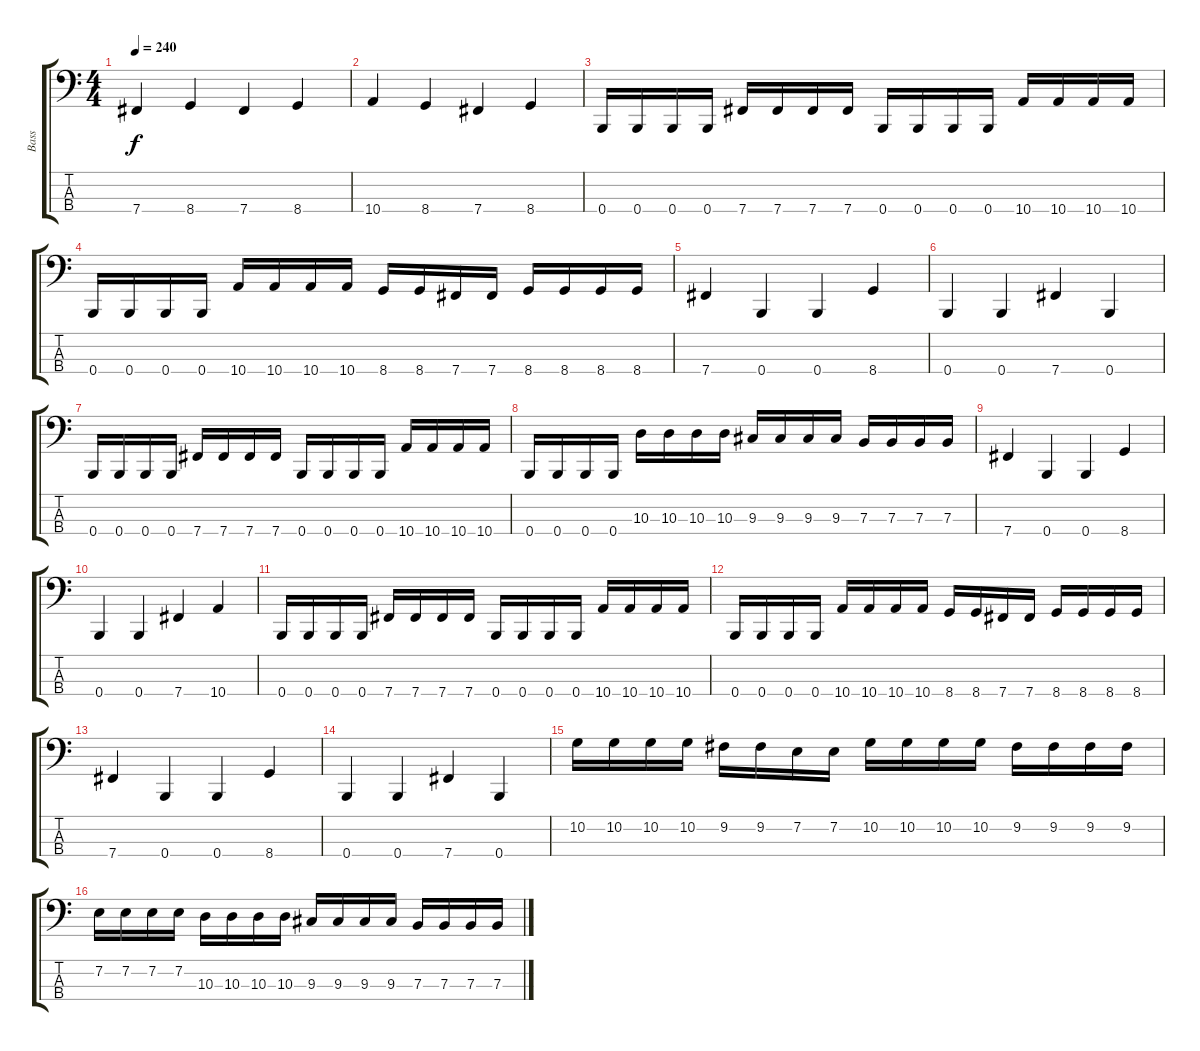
\track ("Bass" "Bass") {instrument electricbasspick}
\staff {score tabs}
\tuning (D2 A1 E1 B0) {hide}
\ts (4 4)
\tempo 240
\clef f4
\ks c
7.4.4{dy f} 8.4.4 7.4.4 8.4.4 |
10.4.4 8.4.4 7.4.4 8.4.4 |
0.4.16 0.4.16 0.4.16 0.4.16 7.4.16 7.4.16 7.4.16 7.4.16 0.4.16 0.4.16 0.4.16 0.4.16 10.4.16 10.4.16 10.4.16 10.4.16 |
0.4.16 0.4.16 0.4.16 0.4.16 10.4.16 10.4.16 10.4.16 10.4.16 8.4.16 8.4.16 7.4.16 7.4.16 8.4.16 8.4.16 8.4.16 8.4.16 |
7.4.4 0.4.4 0.4.4 8.4.4 |
0.4.4 0.4.4 7.4.4 0.4.4 |
0.4.16 0.4.16 0.4.16 0.4.16 7.4.16 7.4.16 7.4.16 7.4.16 0.4.16 0.4.16 0.4.16 0.4.16 10.4.16 10.4.16 10.4.16 10.4.16 |
0.4.16 0.4.16 0.4.16 0.4.16 10.3.16 10.3.16 10.3.16 10.3.16 9.3.16 9.3.16 9.3.16 9.3.16 7.3.16 7.3.16 7.3.16 7.3.16 |
7.4.4 0.4.4 0.4.4 8.4.4 |
0.4.4 0.4.4 7.4.4 10.4.4 |
0.4.16 0.4.16 0.4.16 0.4.16 7.4.16 7.4.16 7.4.16 7.4.16 0.4.16 0.4.16 0.4.16 0.4.16 10.4.16 10.4.16 10.4.16 10.4.16 |
0.4.16 0.4.16 0.4.16 0.4.16 10.4.16 10.4.16 10.4.16 10.4.16 8.4.16 8.4.16 7.4.16 7.4.16 8.4.16 8.4.16 8.4.16 8.4.16 |
7.4.4 0.4.4 0.4.4 8.4.4 |
0.4.4 0.4.4 7.4.4 0.4.4 |
10.2.16 10.2.16 10.2.16 10.2.16 9.2.16 9.2.16 7.2.16 7.2.16 10.2.16 10.2.16 10.2.16 10.2.16 9.2.16 9.2.16 9.2.16 9.2.16 |
7.2.16 7.2.16 7.2.16 7.2.16 10.3.16 10.3.16 10.3.16 10.3.16 9.3.16 9.3.16 9.3.16 9.3.16 7.3.16 7.3.16 7.3.16 7.3.16
